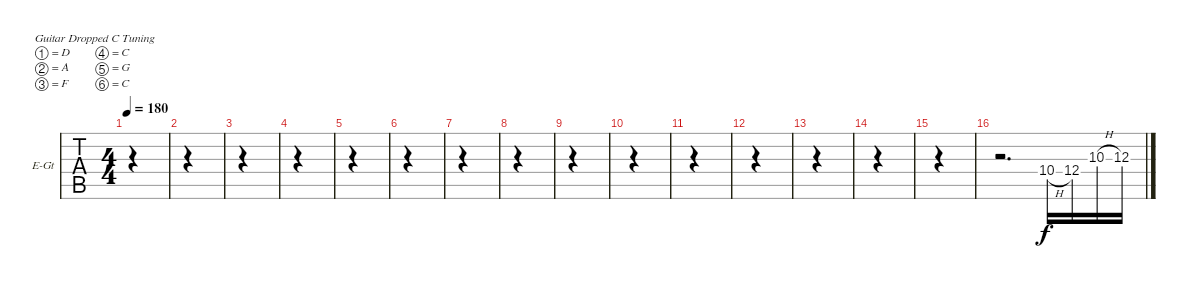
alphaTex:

\defaultSystemsLayout 4
\bracketExtendMode groupsimilarinstruments
\firstSystemTrackNameOrientation horizontal
\otherSystemsTrackNameOrientation horizontal
\track ("Solo Guitar" "E-Gt") {instrument distortionguitar}
\staff {tabs}
\tuning (D4 A3 F3 C3 G2 C2)
\ts (4 4)
\tempo 180
\clef g2
\ks c
|
|
|
|
|
|
|
|
|
|
|
|
|
|
|
r.2{d} 10.4{h}.16 12.4.16 10.3{h}.16 12.3{sl}.16
